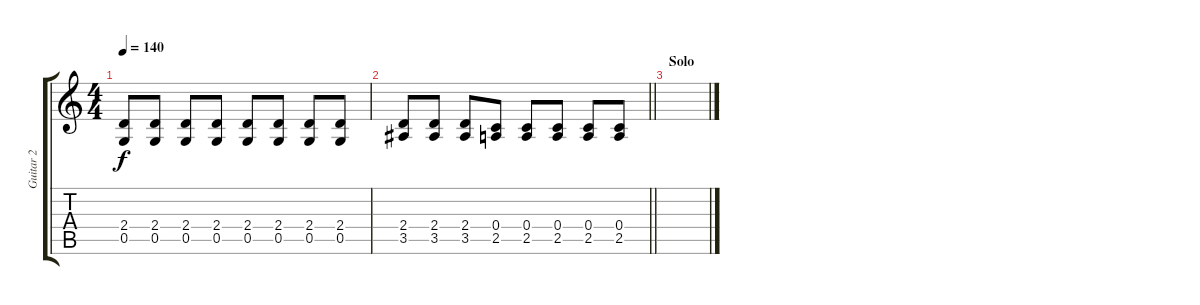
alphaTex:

\track ("Guitar 2" "Guitar 2") {instrument overdrivenguitar}
\staff {score tabs}
\tuning (D4 A3 F3 C3 G2 D2) {hide}
\ts (4 4)
\tempo 140
\clef g2
\ks c
(2.4 0.5).8{dy f} (2.4 0.5).8 (2.4 0.5).8 (2.4 0.5).8 (2.4 0.5).8 (2.4 0.5).8 (2.4 0.5).8 (2.4 0.5).8 |
\barLineRight lightlight
(2.4 3.5).8 (2.4 3.5).8 (2.4 3.5).8 (0.4 2.5).8 (0.4 2.5).8 (0.4 2.5).8 (0.4 2.5).8 (0.4 2.5).8 |
\section ("" "Solo")
